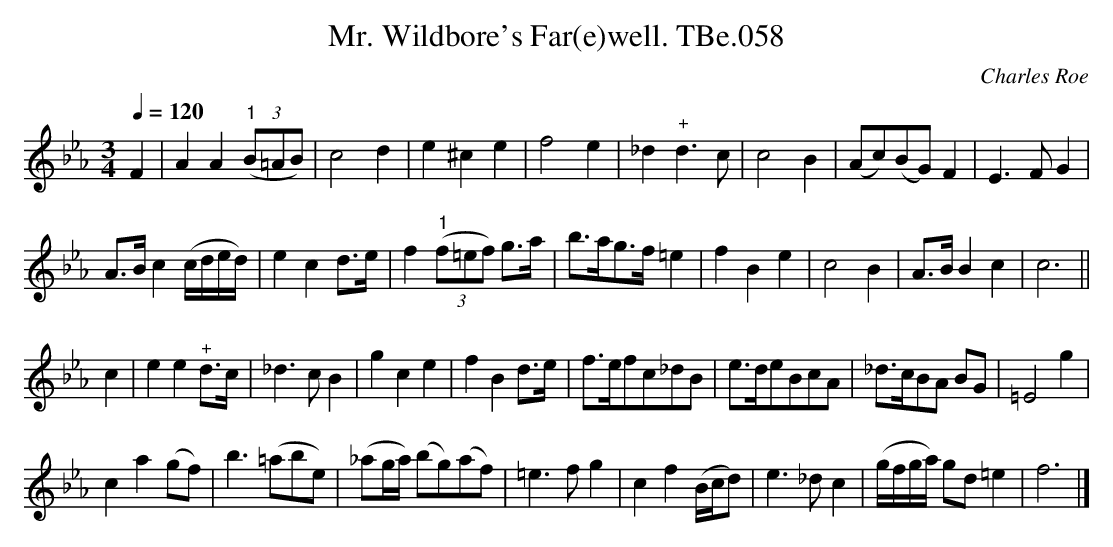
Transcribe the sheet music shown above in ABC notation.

X:1
T:Mr. Wildbore's Far(e)well. TBe.058
M:3/4
L:1/8
Q:1/4=120
C:Charles Roe
K:Eb
F2 | A2A2"^1" ((3B=AB) | c4 d2 |  e2 ^c2 e2 | f4 e2 | \
_d2 "+"d3 c | c4B2 | (Ac)(BG) F2 | E3 F G2 |
A>B c2 (c/d/e/d/) | e2c2 d>e | f2 "^1"((3f=ef) g>a |\
b>ag>f =e2 | f2B2e2 | c4B2 | A>B B2c2 | c6 ||
c2 | e2 e2 "^+" d>c | _d3cB2 | g2c2e2 |\
f2 B2 d>e | f>efc_dB | e>deBcA | _d>cBA BG | \
=E4 g2 |
c2 a2 (gf) | b3 (=abe)  |\
(_ag/a/) (bg)(af)| =e3fg2 | c2f2 (B/c/d) | \
e3_dc2 | (g/f/g/a/) gd =e2 | f6 |]
